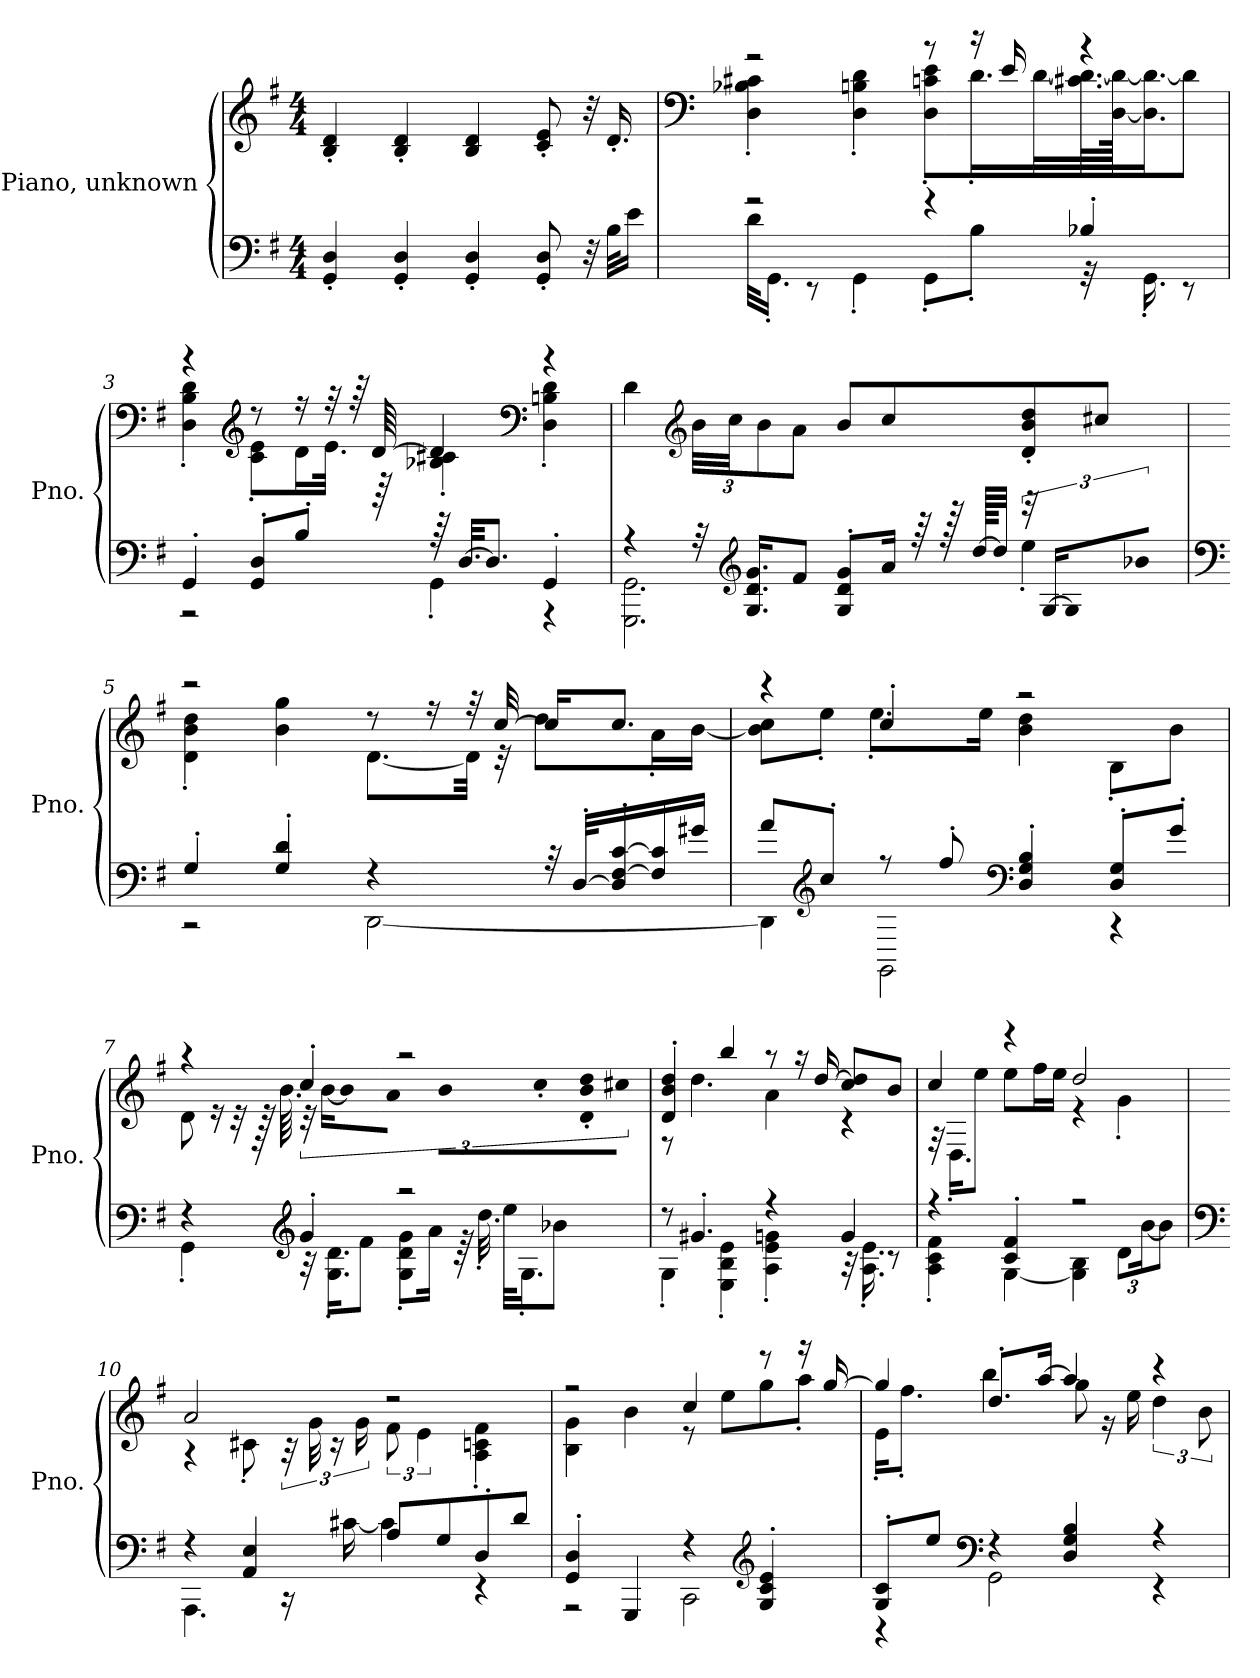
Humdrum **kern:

**kern	**kern
*part1	*part1
*staff2	*staff1
*I"Piano, unknown	*
*I'Pno.	*
*clefF4	*clefG2
*k[f#]	*k[f#]
*M4/4	*M4/4
*MM149	*MM149
=1	=1
4GG/' 4D/'	4B/' 4d/'
4GG/' 4D/'	4B/' 4d/'
4GG/' 4D/'	4B/ 4d/
8GG/' 8D/'	8c/' 8e/'
32r	32r
32B\KLL	16.d'/
16e\JJ	.
=2	=2
*	*clefF4
*^	*^
2r	32d\KLL	2r	4D\' 4B-X\' 4c#X\'
.	16.GG'\JJ	.	.
.	8r	.	.
.	4GG'\	.	4D\' 4Bn\' 4d\'
4r	8GG'\L	8r	8D\' 8cn\' 8e\'L
.	8B'\J	16r	16.d'\L
.	.	16e/	.
.	.	.	[32d\L
4B-X'/	32r	4r	64.c#X\ 64.d\_L
.	.	.	[128D\ 128d\_JJK
.	16.GG'\	.	16.D\] 16.d\_J
.	8r	.	8d\J]
!!LO:LB:g=z	!!
=3	=3	=3	=3
4GG'/	2r	4r	4D\' 4B\' 4d\'
*	*	*clefG2	*
8GG/' 8D/'L	.	8r	8c\' 8e\'L
8B'/J	.	16r	16d\L
.	.	32r	32.e\JJk
.	.	64r	.
.	.	[64d/	64r
64r	4GG'\	4d/]	4B-X\' 4c#X\'
[32.D/KKL	.	.	.
8.D/J]	.	.	.
*	*	*clefF4	*
4GG'/	4r	4r	4D\' 4Bn\' 4d\'
*	*	*v	*v
=4	=4	=4
4r	2.GGG\ 2.GG\	4d\
*	*	*clefG2
*	*	*Xbrackettup
32r	.	48b\LLL
.	.	48cc\JJ
*clefG2	*	*
16.G/ 16.d/ 16.g/KL	.	.
.	.	12b\
8f#/J	.	8a\J
8G/' 8d/' 8g/'L	.	8b/L
16a/Jk	.	8cc/
64r	.	.
128r	.	.
[128dd/KKLLL	.	.
32dd/JJJ]	.	.
48r	4ee'\	8d/' 8b/' 8dd/'
[24G/LL	.	.
16G/J]	.	.
8b-X/J	.	8cc#X/J
!!LO:LB:g=z
=5	=5	=5
*clefF4	*	*
*	*	*^
4G'/	2r	2r	4d\' 4b\' 4dd\'
4G/' 4d/'	.	.	4b\ 4gg\
4r	[2DD\	8r	[8.d\L
.	.	16r	.
.	.	32r	32d\Jkk]
.	.	[32cc/	32r
32r	.	16cc/KL]	8dd\L
[32D'/KLL	.	.	.
16D/]' [16F#/' [16c/'	.	8.cc/J	.
16F#/] 16c/]	.	.	16a'\L
16g#X/JJ	.	.	[16b\JJ
=6	=6	=6	=6
8a/L	4DD\]	4r	8b\] 8cc\L
*clefG2	*	*	*
8cc'/J	.	.	8ee'\J
8r	2GG\	4cc'/	8.ee'\L
8ff#'/	.	.	.
.	.	.	16ee\Jk
*clefF4	*	*	*
4D/' 4G/' 4B/'	.	2r	4b\ 4dd\
8D/' 8G/'L	4r	.	8B'\L
8g'/J	.	.	8b\J
!!LO:LB:g=z	!!
=7	=7	=7	=7
4r	4GG'\	4r	8d\
.	.	.	16r
.	.	.	32r
.	.	.	128r
.	.	.	64.b\
*clefG2	*	*	*
*	*	*	*brackettup
4g'/	32r	4cc'/	48r
.	.	.	[24b\LL
.	16.G\' 16.d\'KL	.	.
.	.	.	16b\J]
.	8f#\J	.	8a\J
2r	8G\' 8d\' 8g\'L	2r	8b\L
.	16a\Jk	.	8cc'\
.	64r	.	.
.	32.dd'\	.	.
.	32ee\KLL	.	8d\' 8b\' 8dd\'
.	16.G'\J	.	.
.	8b-X\J	.	8cc#X\J
=8	=8	=8	=8
8r	4G'\	4d/' 4b/' 4dd/'	8r
4.g#X'/	.	.	4.dd\
.	4E\' 4B\' 4e\'	4bb/	.
4r	4A\' 4e\' 4gn\'	8r	4a\
.	.	16r	.
.	.	[16dd/	.
4g/	32r	8cc/ 8dd/]L	4r
.	16.A\' 16.e\'	.	.
.	8r	8b/J	.
=9	=9	=9	=9
4r	4A\' 4c\' 4f#\'	4cc/	32r
.	.	.	16.D'\KL
.	.	.	8ee\J
4c/' 4f#/'	[4G\	4r	8ee\L
.	.	.	16ff#\L
.	.	.	16ee\JJ
2r	4G\] 4B\	2dd/	4r
*	*Xbrackettup	*	*
.	12d\L	.	4g'\
.	[24b\K	.	.
.	8b\J]	.	.
!!LO:LB:g=z	!!
=10	=10	=10	=10
*clefF4	*	*	*
4r	4.AAA\	2a/	4r
4AA/ 4E/	.	.	8c#X'\
.	16r	.	48r
.	.	.	48g\
.	.	.	24r
.	[16c#X\	.	.
.	.	.	24g\
8A/L	4c#\]	2r	12f#\
.	.	.	6e\
8G/	.	.	.
8D'/	4r	.	4A\' 4cn\' 4f#\'
8d/J	.	.	.
=11	=11	=11	=11
4GG/' 4D/'	2r	2r	4B\ 4g\
4GGG/	.	.	4b\
4r	2CC\	4cc/	8r
.	.	.	8ee\L
*clefG2	*	*	*
4G/' 4c/' 4e/'	.	8r	8gg\
.	.	16r	8aa'\J
.	.	[16gg/	.
=12	=12	=12	=12
8G/' 8c/'L	4r	4gg/]	16e'\KL
.	.	.	8.ff#'\J
8ee/J	.	.	.
*clefF4	*	*	*
4r	2GG\	8.dd'/L	4bb\
.	.	[16aa/Jk	.
4D/ 4G/ 4B/	.	4aa/]	8gg\
.	.	.	16r
.	.	.	16ee\
4r	4r	4r	6dd\
.	.	.	12b\
*v	*v	*	*
*	*v	*v
=	=
*-	*-
